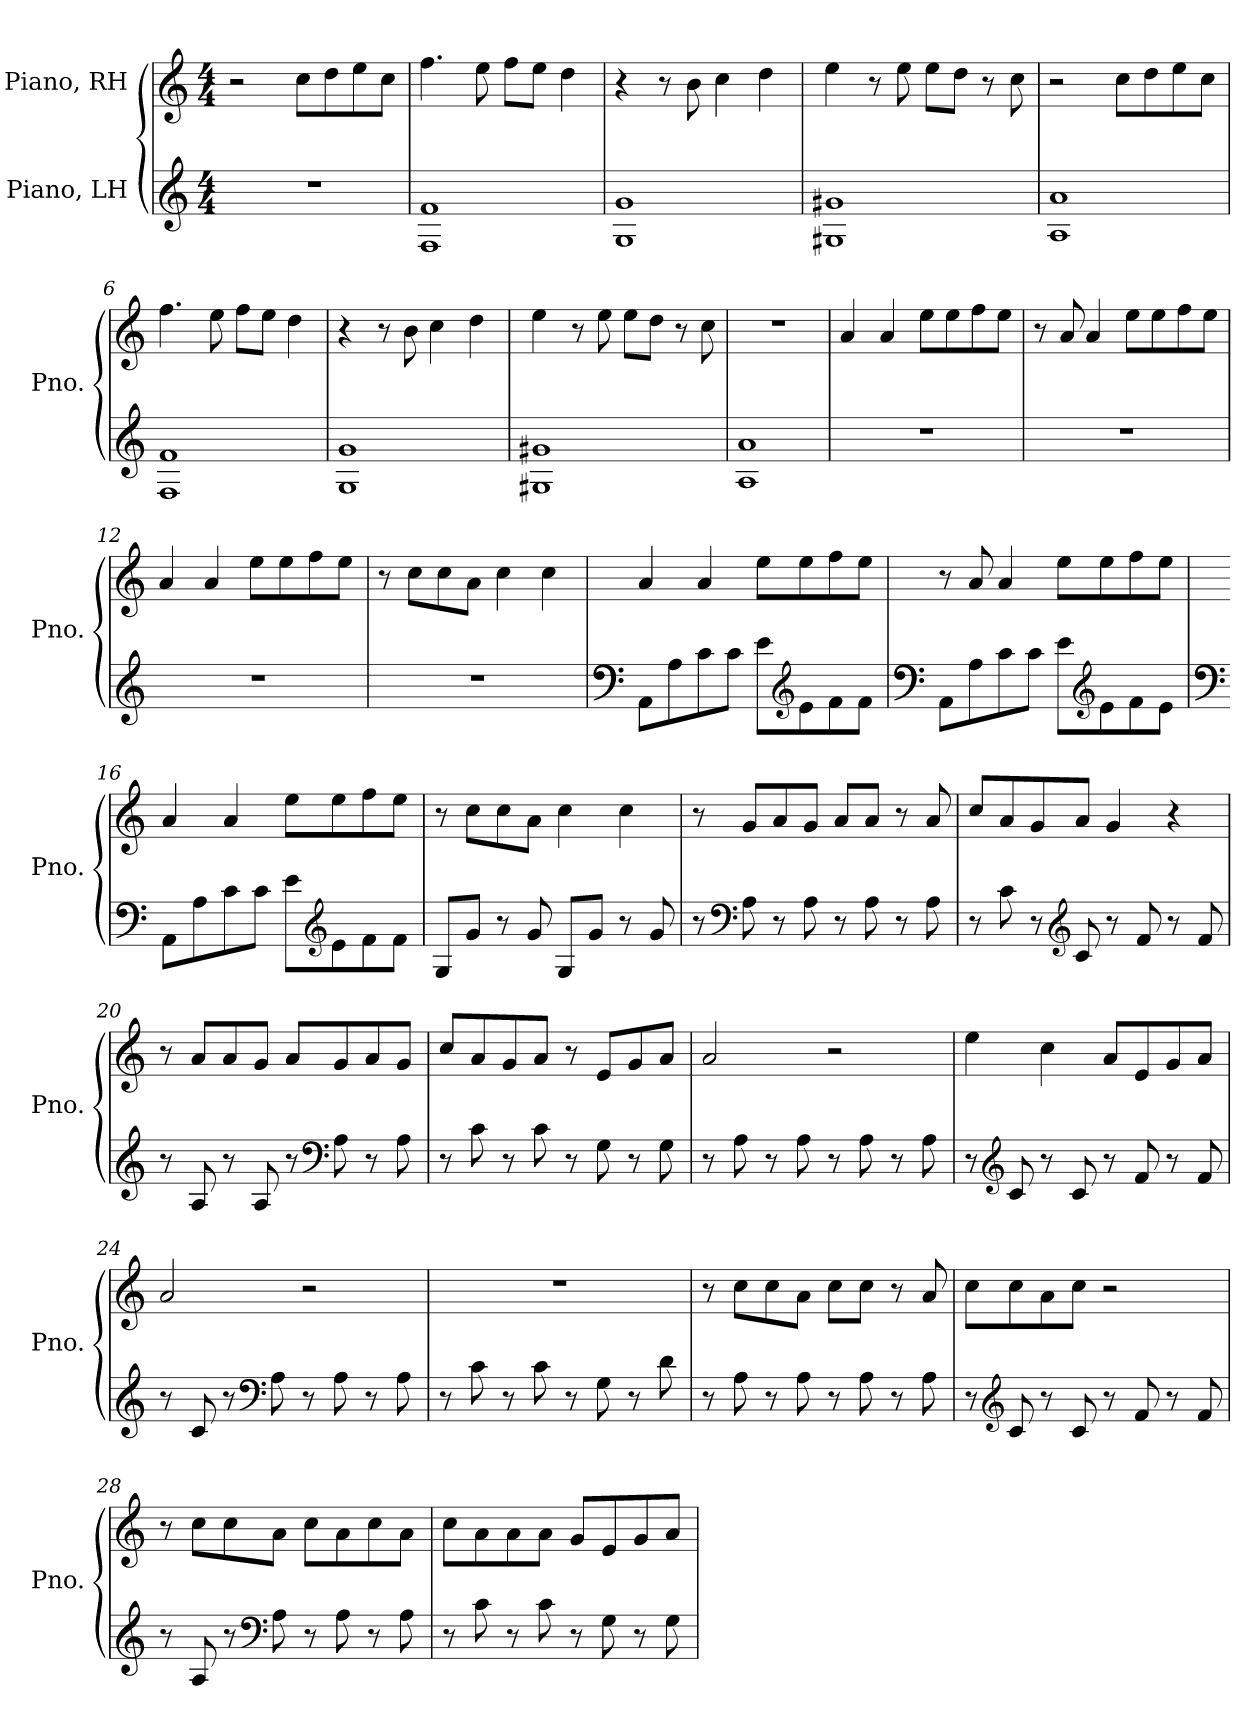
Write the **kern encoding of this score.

**kern	**kern
*part2	*part1
*staff2	*staff1
*I"Piano, LH	*I"Piano, RH
*I'Pno.	*I'Pno.
*clefG2	*clefG2
*k[]	*k[]
*M4/4	*M4/4
*MM119	*MM119
=1	=1
1r	2r
.	8cc\L
.	8dd\
.	8ee\
.	8cc\J
=2	=2
1F 1f	4.ff\
.	8ee\
.	8ff\L
.	8ee\J
.	4dd\
=3	=3
1G 1g	4r
.	8r
.	8b\
.	4cc\
.	4dd\
=4	=4
1G#X 1g#X	4ee\
.	8r
.	8ee\
.	8ee\L
.	8dd\J
.	8r
.	8cc\
=5	=5
1A 1a	2r
.	8cc\L
.	8dd\
.	8ee\
.	8cc\J
=6	=6
1F 1f	4.ff\
.	8ee\
.	8ff\L
.	8ee\J
.	4dd\
!!LO:LB:g=z
=7	=7
1G 1g	4r
.	8r
.	8b\
.	4cc\
.	4dd\
=8	=8
1G#X 1g#X	4ee\
.	8r
.	8ee\
.	8ee\L
.	8dd\J
.	8r
.	8cc\
=9	=9
1A 1a	1r
=10	=10
1r	4a/
.	4a/
.	8ee\L
.	8ee\
.	8ff\
.	8ee\J
=11	=11
1r	8r
.	8a/
.	4a/
.	8ee\L
.	8ee\
.	8ff\
.	8ee\J
=12	=12
1r	4a/
.	4a/
.	8ee\L
.	8ee\
.	8ff\
.	8ee\J
=13	=13
1r	8r
.	8cc\L
.	8cc\
.	8a\J
.	4cc\
.	4cc\
!!LO:LB:g=z
=14	=14
*clefF4	*
8AA\L	4a/
8A\	.
8c\	4a/
8c\J	.
8e\L	8ee\L
*clefG2	*
8e\	8ee\
8f\	8ff\
8f\J	8ee\J
=15	=15
*clefF4	*
8AA\L	8r
8A\	8a/
8c\	4a/
8c\J	.
8e\L	8ee\L
*clefG2	*
8e\	8ee\
8f\	8ff\
8e\J	8ee\J
=16	=16
*clefF4	*
8AA\L	4a/
8A\	.
8c\	4a/
8c\J	.
8e\L	8ee\L
*clefG2	*
8e\	8ee\
8f\	8ff\
8f\J	8ee\J
!!LO:LB:g=z
=17	=17
8G/L	8r
8g/J	8cc\L
8r	8cc\
8g/	8a\J
8G/L	4cc\
8g/J	.
8r	4cc\
8g/	.
=18	=18
8r	8r
*clefF4	*
8A\	8g/L
8r	8a/
8A\	8g/J
8r	8a/L
8A\	8a/J
8r	8r
8A\	8a/
=19	=19
8r	8cc/L
8c\	8a/
8r	8g/
*clefG2	*
8c/	8a/J
8r	4g/
8f/	.
8r	4r
8f/	.
=20	=20
8r	8r
8A/	8a/L
8r	8a/
8A/	8g/J
8r	8a/L
*clefF4	*
8A\	8g/
8r	8a/
8A\	8g/J
!!LO:LB:g=z
=21	=21
8r	8cc/L
8c\	8a/
8r	8g/
8c\	8a/J
8r	8r
8G\	8e/L
8r	8g/
8G\	8a/J
=22	=22
8r	2a/
8A\	.
8r	.
8A\	.
8r	2r
8A\	.
8r	.
8A\	.
=23	=23
8r	4ee\
*clefG2	*
8c/	.
8r	4cc\
8c/	.
8r	8a/L
8f/	8e/
8r	8g/
8f/	8a/J
=24	=24
8r	2a/
8c/	.
8r	.
*clefF4	*
8A\	.
8r	2r
8A\	.
8r	.
8A\	.
!!LO:LB:g=z
=25	=25
8r	1r
8c\	.
8r	.
8c\	.
8r	.
8G\	.
8r	.
8d\	.
=26	=26
8r	8r
8A\	8cc\L
8r	8cc\
8A\	8a\J
8r	8cc\L
8A\	8cc\J
8r	8r
8A\	8a/
=27	=27
8r	8cc\L
*clefG2	*
8c/	8cc\
8r	8a\
8c/	8cc\J
8r	2r
8f/	.
8r	.
8f/	.
=28	=28
8r	8r
8A/	8cc\L
8r	8cc\
*clefF4	*
8A\	8a\J
8r	8cc\L
8A\	8a\
8r	8cc\
8A\	8a\J
!!LO:PB:g=z
=29	=29
8r	8cc\L
8c\	8a\
8r	8a\
8c\	8a\J
8r	8g/L
8G\	8e/
8r	8g/
8G\	8a/J
=	=
*-	*-
